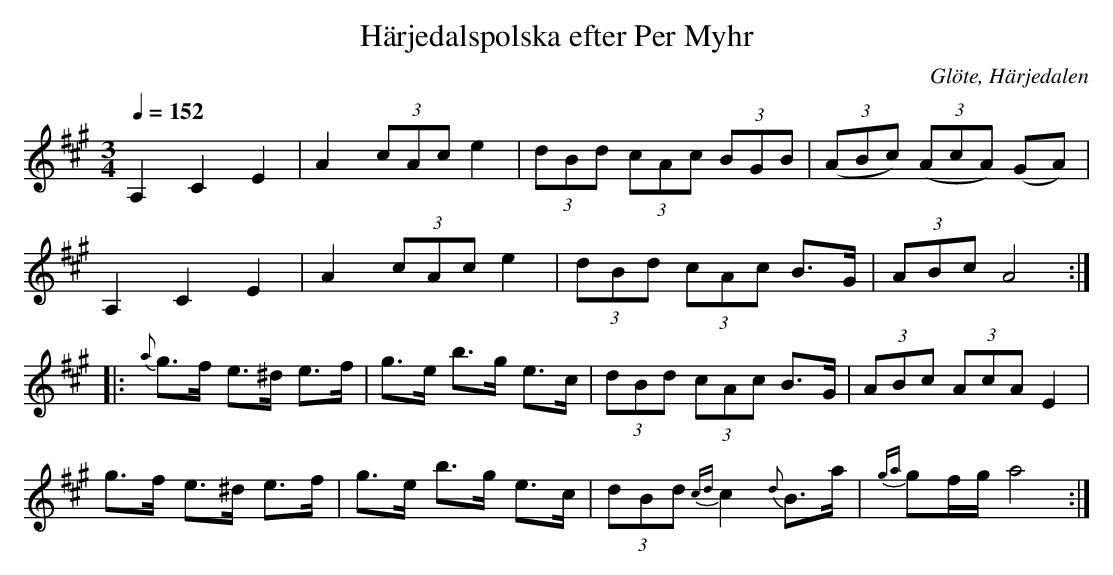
X:1
T:Härjedalspolska efter Per Myhr
O:Glöte, Härjedalen
M:3/4
L:1/8
Q:1/4=152
K:A
A,2 C2 E2|A2 (3cAc e2|(3dBd (3cAc (3BGB|((3ABc) ((3AcA) (GA)|!
A,2 C2 E2|A2 (3cAc e2|(3dBd (3cAc B>G|(3ABc A4::!
{a}g>f e>^d e>f|g>e b>g e>c|(3dBd (3cAc B>G|(3ABc (3AcA E2|!
g>f e>^d e>f|g>e b>g e>c|(3dBd {cd}c2 {d}B>a|{ga}gf/g/ a4:|]
